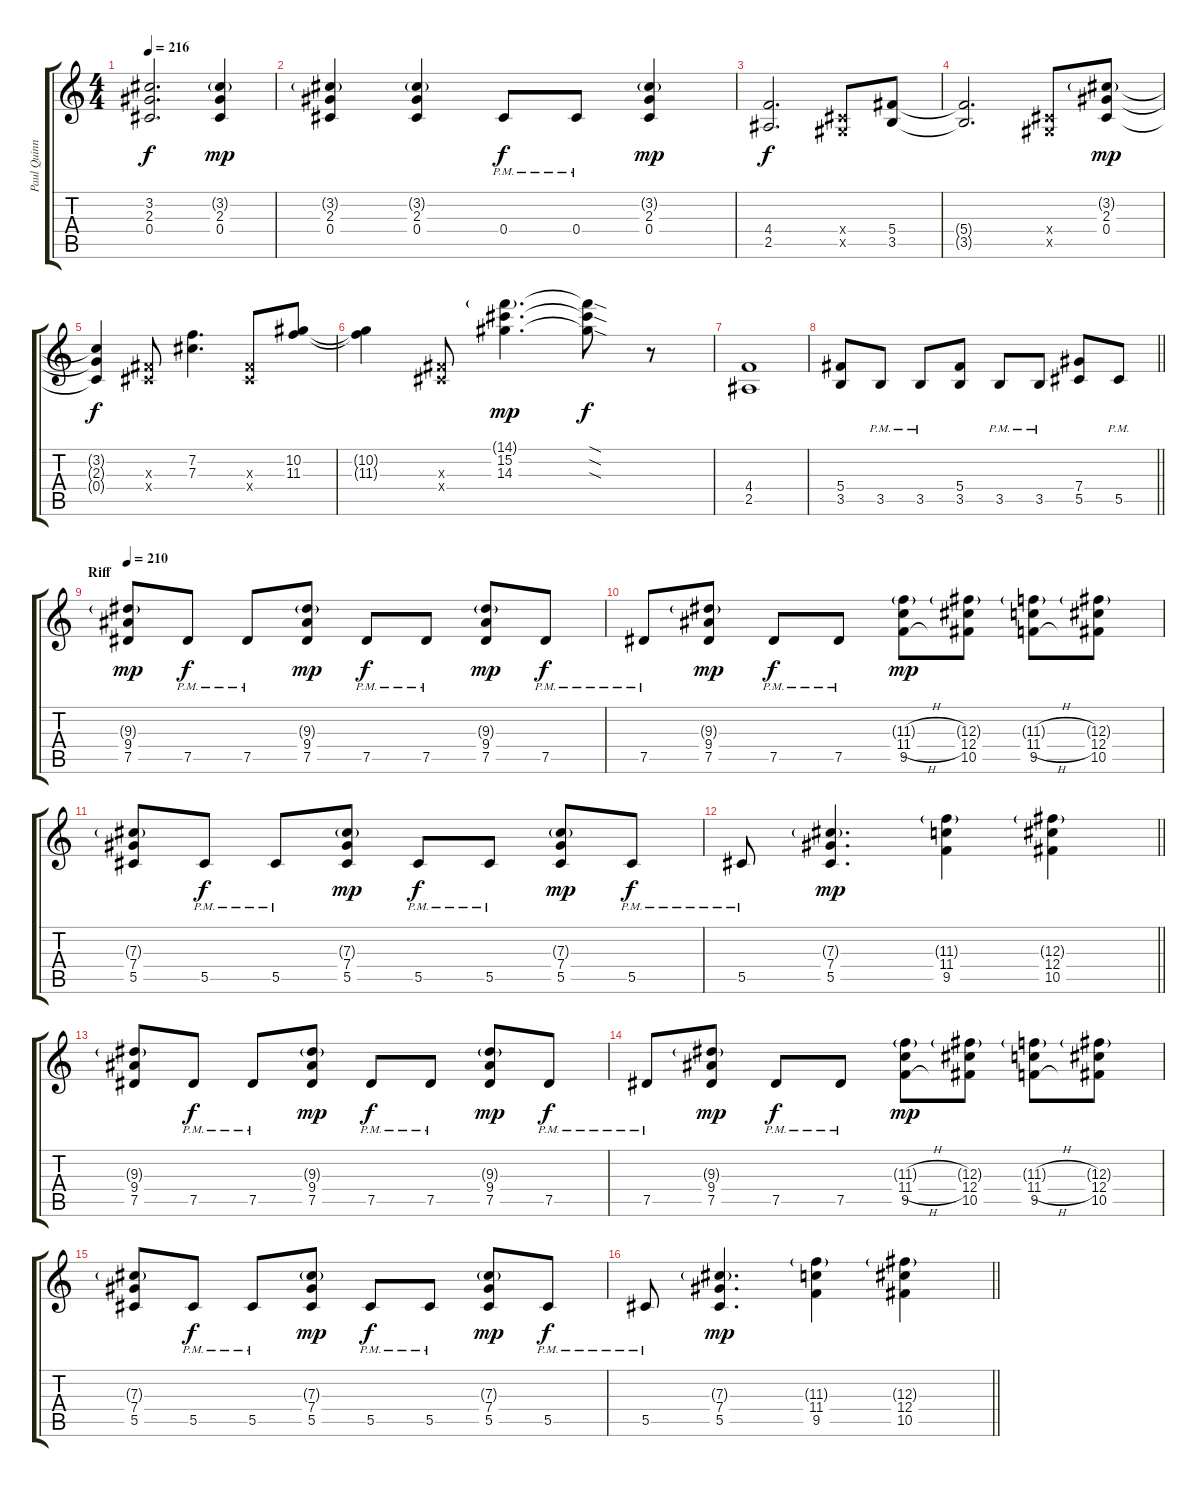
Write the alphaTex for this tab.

\track ("Paul Quinn" "Paul Quinn") {instrument overdrivenguitar}
\staff {score tabs}
\tuning (Eb4 Bb3 Gb3 Db3 Ab2 Eb2) {hide}
\ts (4 4)
\tempo 216
\clef g2
\ks c
(3.2{t} 2.3{t} 0.4{t}).2{d dy f} (3.2{g} 2.3 0.4).4{dy mp} |
(3.2{g} 2.3 0.4).4 (3.2{g} 2.3 0.4).4 0.4{pm}.8{dy f} 0.4{pm}.8 (3.2{g} 2.3 0.4).4{dy mp} |
(4.4 2.5).2{d dy f} (0.4{x} 0.5{x}).8 (5.4 3.5).8 |
(5.4{t} 3.5{t}).2{d} (0.4{x} 0.5{x}).8 (3.2{g} 2.3 0.4).8{dy mp} |
(3.2{t} 2.3{t} 0.4{t}).4{dy f} (0.3{x} 0.4{x}).8 (7.2 7.3).4{d} (0.3{x} 0.4{x}).8 (10.2 11.3).8 |
(10.2{t} 11.3{t}).4 (0.3{x} 0.4{x}).8 (14.1{g} 15.2 14.3).4{d dy mp} (14.1{sod t} 15.2{sod t} 14.3{sod t}).8{dy f} r.8 |
(4.4 2.5).1 |
\barLineRight lightlight
(5.4 3.5).8 3.5{pm}.8 3.5{pm}.8 (5.4 3.5).8 3.5{pm}.8 3.5{pm}.8 (7.4 5.5).8 5.5{pm}.8 |
\section ("" "Riff")
\tempo 210
(9.3{g} 9.4 7.5).8{dy mp} 7.5{pm}.8{dy f} 7.5{pm}.8 (9.3{g} 9.4 7.5).8{dy mp} 7.5{pm}.8{dy f} 7.5{pm}.8 (9.3{g} 9.4 7.5).8{dy mp} 7.5{pm}.8{dy f} |
7.5{pm}.8 (9.3{g} 9.4 7.5).8{dy mp} 7.5{pm}.8{dy f} 7.5{pm}.8 (11.3{h g} 11.4{h} 9.5{h}).8{dy mp} (12.3{g} 12.4 10.5).8 (11.3{h g} 11.4{h} 9.5{h}).8 (12.3{g} 12.4 10.5).8 |
(7.3{g} 7.4 5.5).8 5.5{pm}.8{dy f} 5.5{pm}.8 (7.3{g} 7.4 5.5).8{dy mp} 5.5{pm}.8{dy f} 5.5{pm}.8 (7.3{g} 7.4 5.5).8{dy mp} 5.5{pm}.8{dy f} |
\barLineRight lightlight
5.5{pm}.8 (7.3{g} 7.4 5.5).4{d dy mp} (11.3{g} 11.4 9.5).4 (12.3{g} 12.4 10.5).4 |
(9.3{g} 9.4 7.5).8 7.5{pm}.8{dy f} 7.5{pm}.8 (9.3{g} 9.4 7.5).8{dy mp} 7.5{pm}.8{dy f} 7.5{pm}.8 (9.3{g} 9.4 7.5).8{dy mp} 7.5{pm}.8{dy f} |
7.5{pm}.8 (9.3{g} 9.4 7.5).8{dy mp} 7.5{pm}.8{dy f} 7.5{pm}.8 (11.3{h g} 11.4{h} 9.5{h}).8{dy mp} (12.3{g} 12.4 10.5).8 (11.3{h g} 11.4{h} 9.5{h}).8 (12.3{g} 12.4 10.5).8 |
(7.3{g} 7.4 5.5).8 5.5{pm}.8{dy f} 5.5{pm}.8 (7.3{g} 7.4 5.5).8{dy mp} 5.5{pm}.8{dy f} 5.5{pm}.8 (7.3{g} 7.4 5.5).8{dy mp} 5.5{pm}.8{dy f} |
\barLineRight lightlight
5.5{pm}.8 (7.3{g} 7.4 5.5).4{d dy mp} (11.3{g} 11.4 9.5).4 (12.3{g} 12.4 10.5).4
